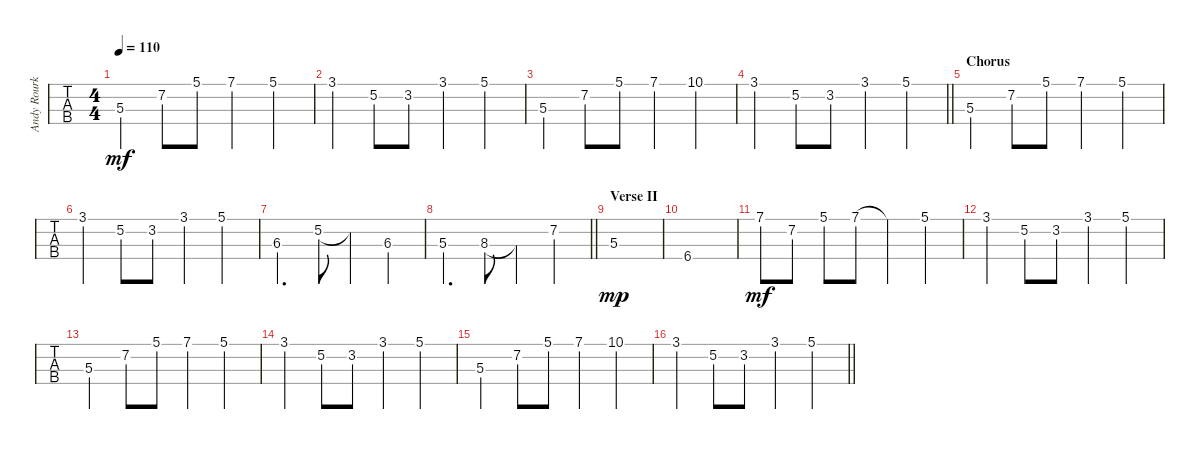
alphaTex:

\track ("Andy Rourke's bass" "Andy Rourk") {instrument acousticbass}
\staff {tabs}
\tuning (G2 D2 A1 E1) {hide}
\ts (4 4)
\tempo 110
\clef f4
\ks f
5.3.4{dy mf} 7.2.8 5.1.8 7.1.4 5.1.4 |
3.1.4 5.2.8 3.2.8 3.1.4 5.1.4 |
5.3.4 7.2.8 5.1.8 7.1.4 10.1.4 |
\barLineRight lightlight
3.1.4 5.2.8 3.2.8 3.1.4 5.1.4 |
\section ("" "Chorus")
5.3.4 7.2.8 5.1.8 7.1.4 5.1.4 |
3.1.4 5.2.8 3.2.8 3.1.4 5.1.4 |
6.3.4{d} 5.2.8 5.2{t}.4 6.3.4 |
\barLineRight lightlight
5.3.4{d} 8.3.8 8.3{t}.4 7.2.4 |
\section ("" "Verse II")
5.3.1{dy mp} |
6.4.1 |
7.1.8{dy mf} 7.2.8 5.1.8 7.1.8 7.1{t}.4 5.1.4 |
3.1.4 5.2.8 3.2.8 3.1.4 5.1.4 |
5.3.4 7.2.8 5.1.8 7.1.4 5.1.4 |
3.1.4 5.2.8 3.2.8 3.1.4 5.1.4 |
5.3.4 7.2.8 5.1.8 7.1.4 10.1.4 |
\barLineRight lightlight
3.1.4 5.2.8 3.2.8 3.1.4 5.1.4
